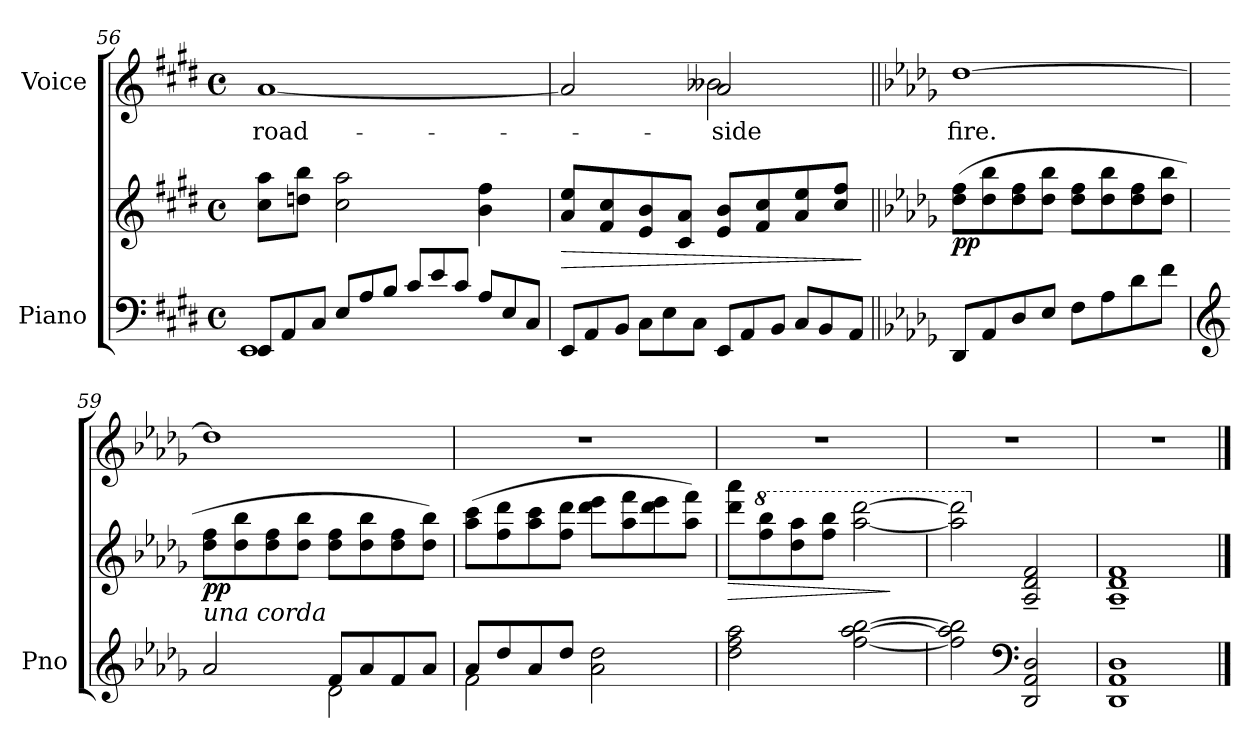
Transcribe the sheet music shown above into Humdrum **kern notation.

**kern	**kern	**dynam	**kern	**text
*part2	*part2	*part2	*part1	*part1
*staff3	*staff2	*staff2/3	*staff1	*staff1
*I"Piano	*	*	*I"Voice	*
*I'Pno	*	*	*	*
*clefF4	*clefG2	*	*clefG2	*
*k[f#c#g#d#]	*k[f#c#g#d#]	*	*k[f#c#g#d#]	*
*M4/4	*M4/4	*	*M4/4	*
*met(c)	*met(c)	*	*met(c)	*
*Xtuplet	*	*	*	*
=56	=56	=56	=56	=56
*^	*	*	*	*
!	!	!	!	!	!LO:LY:b
12EE/L	1EE	8cc#\ 8aa\L	.	[1a	road-
12AA/	.	.	.	.	.
.	.	8ddn\ 8bb\J	.	.	.
12C#/J	.	.	.	.	.
12E/L	.	2cc#\ 2aa\	.	.	.
12A/	.	.	.	.	.
12B/J	.	.	.	.	.
12c#/L	.	.	.	.	.
12e/	.	.	.	.	.
12c#/J	.	.	.	.	.
12A/L	.	4b\ 4ff#\	.	.	.
12E/	.	.	.	.	.
12C#/J	.	.	.	.	.
*v	*v	*	*	*	*
=57	=57	=57	=57	=57
!	!	!LO:HP:b	!	!
*	*	*	*^	*
12EE/L	8a/ 8ee/L	>	2a/]	2ryy	.
12AA/	.	.	.	.	.
.	8f#/ 8cc#/	.	.	.	.
12BB/J	.	.	.	.	.
12C#\L	8e/ 8b/	.	.	.	.
12E\	.	.	.	.	.
.	8c#/ 8a/J	.	.	.	.
12C#\J	.	.	.	.	.
!	!	!	!	!	!LO:LY:b
12EE/L	8e/ 8b/L	.	2a/	2b--X\	-side
12AA/	.	.	.	.	.
.	8f#/ 8cc#/	.	.	.	.
12BB/J	.	.	.	.	.
12C#/L	8a/ 8ee/	.	.	.	.
12BB/	.	.	.	.	.
.	8cc#/ 8ff#/J	.	.	.	.
12AA/J	.	.	.	.	.
*	*	*	*v	*v	*
.	.	]	.	.
!!LO:LB:g=z
=58||	=58||	=58||	=58||	=58||
*k[b-e-a-d-g-]	*k[b-e-a-d-g-]	*	*k[b-e-a-d-g-]	*
!	!	!LO:DY:b	!	!LO:LY:b
8DD-/L	(>8dd-\ 8ff\L	pp	[1dd-	fire.
8AA-/	8dd-\ 8bb-\	.	.	.
8D-/	8dd-\ 8ff\	.	.	.
8E-/J	8dd-\ 8bb-\J	.	.	.
8F\L	8dd-\ 8ff\L	.	.	.
8A-\	8dd-\ 8bb-\	.	.	.
8d-\	8dd-\ 8ff\	.	.	.
8f\J	8dd-\ 8bb-\J	.	.	.
=59	=59	=59	=59	=59
*clefG2	*	*	*	*
*^	*	*	*	*
!	!	!LO:TX:b:i:t=una corda	!	!	!
!	!	!	!LO:DY:b	!	!
2a-/	2ryy	8dd-\ 8ff\L	pp	1dd-]	.
.	.	8dd-\ 8bb-\	.	.	.
.	.	8dd-\ 8ff\	.	.	.
.	.	8dd-\ 8bb-\J	.	.	.
8f/L	2d-\	8dd-\ 8ff\L	.	.	.
8a-/	.	8dd-\ 8bb-\	.	.	.
8f/	.	8dd-\ 8ff\	.	.	.
8a-/J	.	8dd-\ 8bb-\J)	.	.	.
=60	=60	=60	=60	=60	=60
8a-/L	2f\	(>8aa-\ 8ccc\L	.	1r	.
8dd-/	.	8ff\ 8ddd-\	.	.	.
8a-/	.	8aa-\ 8ccc\	.	.	.
8dd-/J	.	8ff\ 8ddd-\J	.	.	.
2a-\ 2dd-\	2ryy	8ddd-\ 8eee-\L	.	.	.
.	.	8aa-\ 8fff\	.	.	.
.	.	8ddd-\ 8eee-\	.	.	.
.	.	8aa-\ 8fff\J)	.	.	.
*v	*v	*	*	*	*
=61	=61	=61	=61	=61
!	!	!LO:HP:b	!	!
2dd-\ 2ff\ 2aa-\	8ddd-\ 8aaa-\L	>	1r	.
*	*8va	*	*	*
.	8fff\ 8bbb-\	.	.	.
.	8ddd-\ 8aaa-\	.	.	.
.	8fff\ 8bbb-\J	.	.	.
[2ff\ [2aa-\ [2bb-\	[2aaa-\ [2dddd-\	.	.	.
.	.	]	.	.
=62	=62	=62	=62	=62
2ff\] 2aa-\] 2bb-\]	2aaa-\] 2dddd-\]	.	1r	.
*clefF4	*	*	*	*
*	*X8va	*	*	*
2DD-/ 2AA-/ 2D-/	2A-/~ 2d-/~ 2f/~	.	.	.
=63	=63	=63	=63	=63
1DD- 1AA- 1D-	1A-~ 1d-~ 1f~	.	1r	.
==	==	==	==	==
*-	*-	*-	*-	*-
